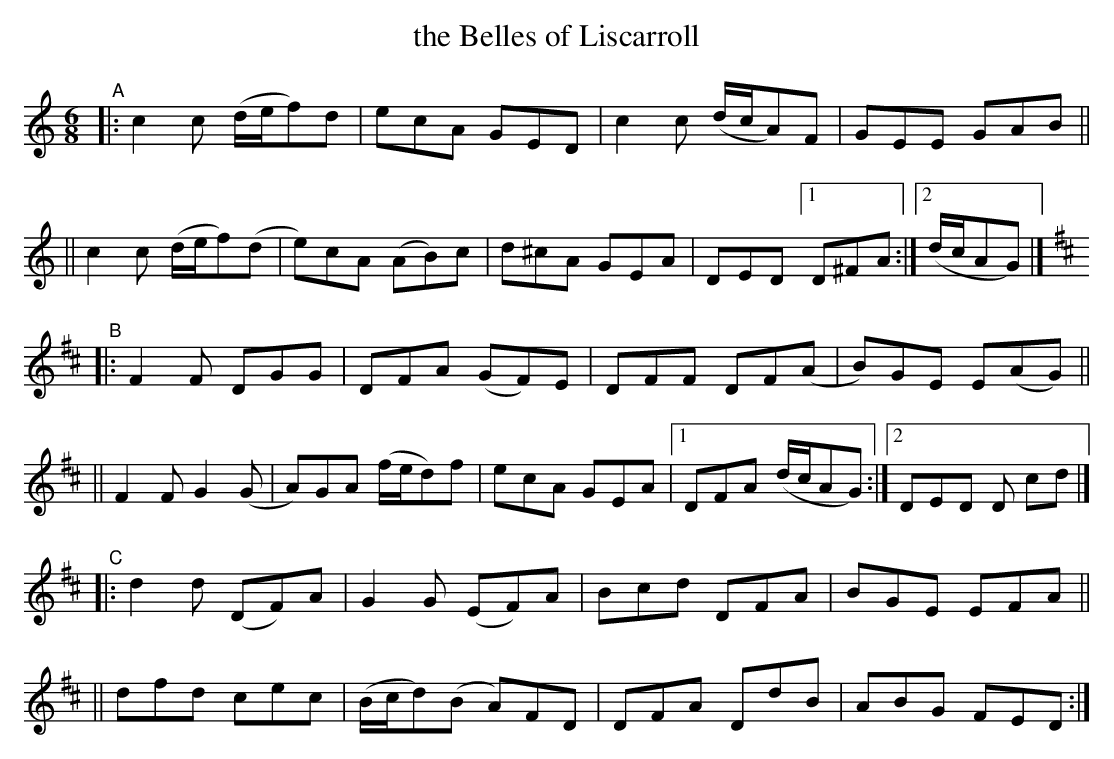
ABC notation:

X:1
T: the Belles of Liscarroll
M: 6/8
L: 1/8
K: C	% and D
"^A"\
|: c2c (d/e/f)d | ecA GED | c2c (d/c/A)F | GEE GAB ||
|| c2c (d/e/f)(d | e)cA (AB)c | d^cA GEA | DED [1 D^FA :|[2 (d/c/AG) |]
K: D
"^B"\
|: F2F DGG | DFA (GF)E | DFF DF(A | B)GE E(AG) ||
|| F2F G2(G | A)GA (f/e/d)f | ecA GEA |[1 DFA (d/c/AG) :|[2 DED D cd |]
"^C"\
|: d2d (DF)A | G2G (EF)A | Bcd DFA | BGE EFA ||
|| dfd cec | (B/c/d)(B A)FD | DFA DdB | ABG FED :|
